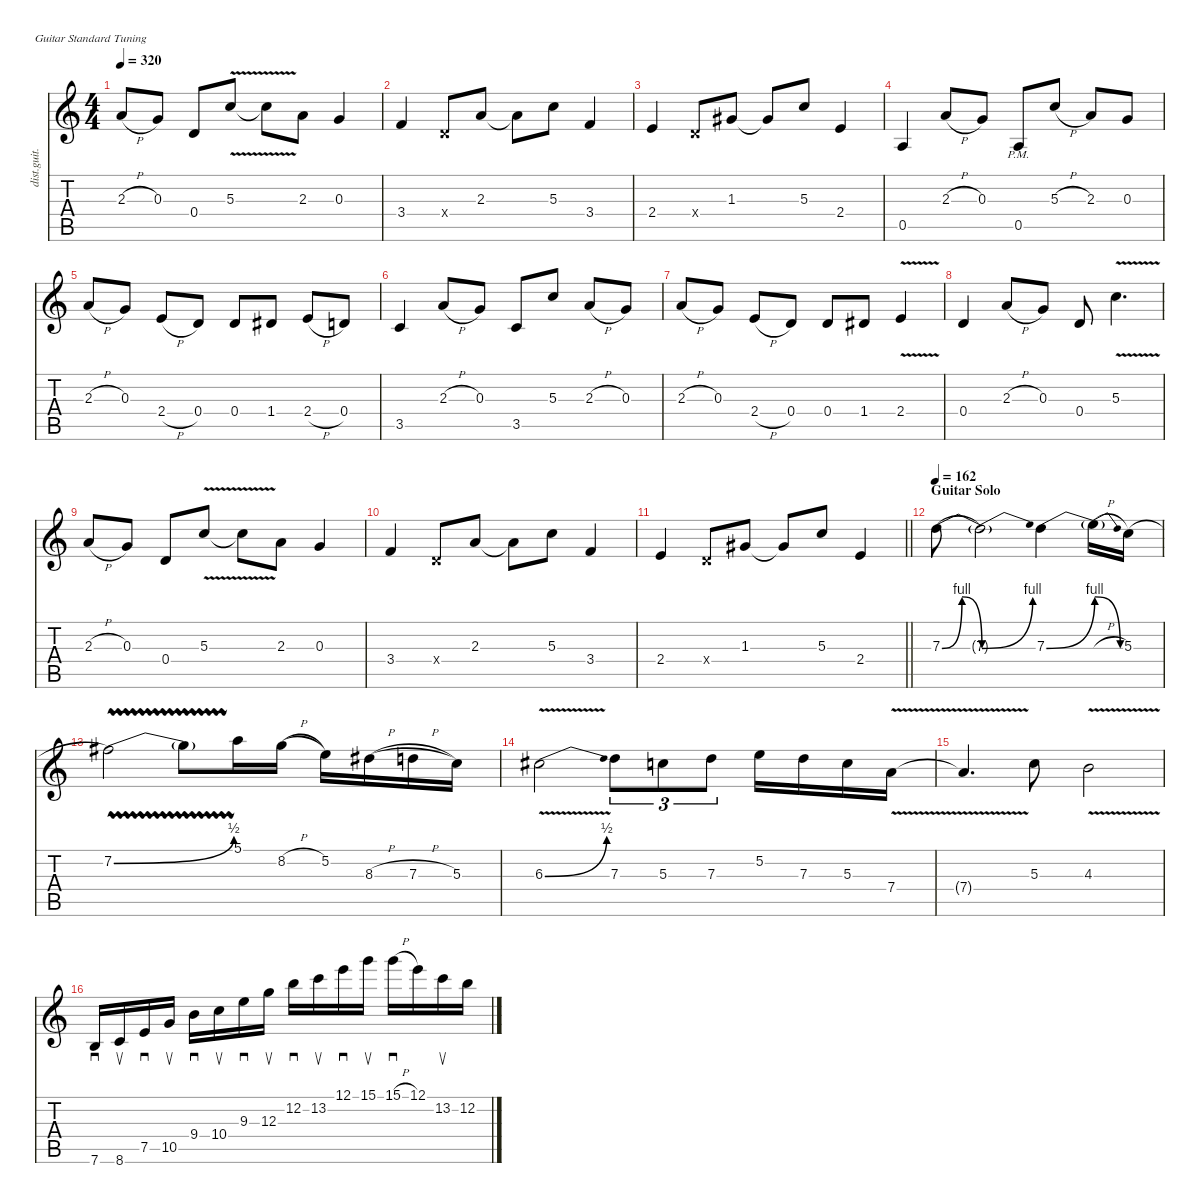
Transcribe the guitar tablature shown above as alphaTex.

\defaultSystemsLayout 4
\hideDynamics
\bracketExtendMode nobrackets
\track ("Marty Friedman" "dist.guit.") {instrument distortionguitar}
\staff {score tabs}
\tuning (E4 B3 G3 D3 A2 E2)
\ts (4 4)
\tempo 320
\clef g2
\ks c
2.3{h}.8{dy f beam Up} 0.3.8{beam Up} 0.4.8{beam Up} 5.3{v}.8{beam Up} 5.3{v t}.8{beam Down} 2.3.8{beam Down} 0.3.4{beam Up} |
3.4.4{beam Up} 0.4{x}.8{beam Up} 2.3.8{beam Up} 2.3{t}.8{beam Down} 5.3.8{beam Down} 3.4.4{beam Up} |
2.4.4{beam Up} 0.4{x}.8{beam Up} 1.3{acc #}.8{beam Up} 1.3{t acc #}.8{beam Up} 5.3.8{beam Up} 2.4.4{beam Up} |
0.5.4{beam Up} 2.3{h}.8{beam Up} 0.3.8{beam Up} 0.5{pm}.8{beam Up} 5.3{h}.8{beam Up} 2.3.8{beam Up} 0.3.8{beam Up} |
2.3{h}.8{beam Up} 0.3.8{beam Up} 2.4{h}.8{beam Up} 0.4.8{beam Up} 0.4.8{beam Up} 1.4{acc #}.8{beam Up} 2.4{h}.8{beam Up} 0.4.8{beam Up} |
3.5.4{beam Up} 2.3{h}.8{beam Up} 0.3.8{beam Up} 3.5.8{dy mf beam Up} 5.3.8{dy f beam Up} 2.3{h}.8{beam Up} 0.3.8{beam Up} |
2.3{h}.8{beam Up} 0.3.8{beam Up} 2.4{h}.8{beam Up} 0.4.8{beam Up} 0.4.8{beam Up} 1.4{acc #}.8{beam Up} 2.4{v}.4{beam Up} |
0.4.4{beam Up} 2.3{h}.8{beam Up} 0.3.8{beam Up} 0.4.8{beam Up} 5.3{v}.4{d beam Down} |
2.3{h}.8{beam Up} 0.3.8{beam Up} 0.4.8{beam Up} 5.3{v}.8{beam Up} 5.3{v t}.8{beam Down} 2.3.8{beam Down} 0.3.4{beam Up} |
3.4.4{beam Up} 0.4{x}.8{beam Up} 2.3.8{beam Up} 2.3{t}.8{beam Down} 5.3.8{beam Down} 3.4.4{beam Up} |
\barLineRight lightlight
2.4.4{beam Up} 0.4{x}.8{beam Up} 1.3{acc #}.8{beam Up} 1.3{t acc #}.8{beam Up} 5.3.8{beam Up} 2.4.4{beam Up} |
\section ("" "Guitar Solo")
\tempo 162
7.3{be (bendrelease 0 0 10.2 4 20.4 4 30 0)}.8{dy mf legatoorigin beam Down} 7.3{be (bend 0 0 15 4) t}.2{beam Down} 7.3{be (bend 0 0 16.2 4)}.4{beam Down} 7.3{be (release 0 4 15 0) h t}.16{beam Down} 5.3.16{legatoorigin beam Down} |
7.2{be (bend 0 0 14.399999999999999 2) vw acc #}.2{beam Down} 7.2{t}.8{beam Down} 5.1.16{beam Down} 8.2{h}.16{legatoorigin beam Down} 5.2.16{beam Down} 8.3{h acc #}.16{legatoorigin beam Down} 7.3{h}.16{legatoorigin beam Down} 5.3.16{beam Down} |
6.3{be (bend 0 0 15 2) v acc #}.2{beam Down} 7.3.8{tu (3 2) beam Down} 5.3.8{tu (3 2) beam Down} 7.3.8{tu (3 2) beam Down} 5.2.16{beam Down} 7.3.16{beam Down} 5.3.16{beam Down} 7.4{v}.16{beam Down} |
7.4{v t}.4{d beam Up} 5.3.8{beam Down} 4.3{v}.2{beam Down} |
7.6.16{sd beam Up} 8.6.16{su beam Up} 7.5.16{sd beam Up} 10.5.16{su beam Up} 9.4.16{sd beam Down} 10.4.16{su beam Down} 9.3.16{sd beam Down} 12.3.16{su beam Down} 12.2.16{sd beam Down} 13.2.16{su beam Down} 12.1.16{sd beam Down} 15.1.16{su beam Down} 15.1{h}.16{sd beam Down} 12.1.16{beam Down} 13.2.16{su beam Down} 12.2.16{beam Down}
